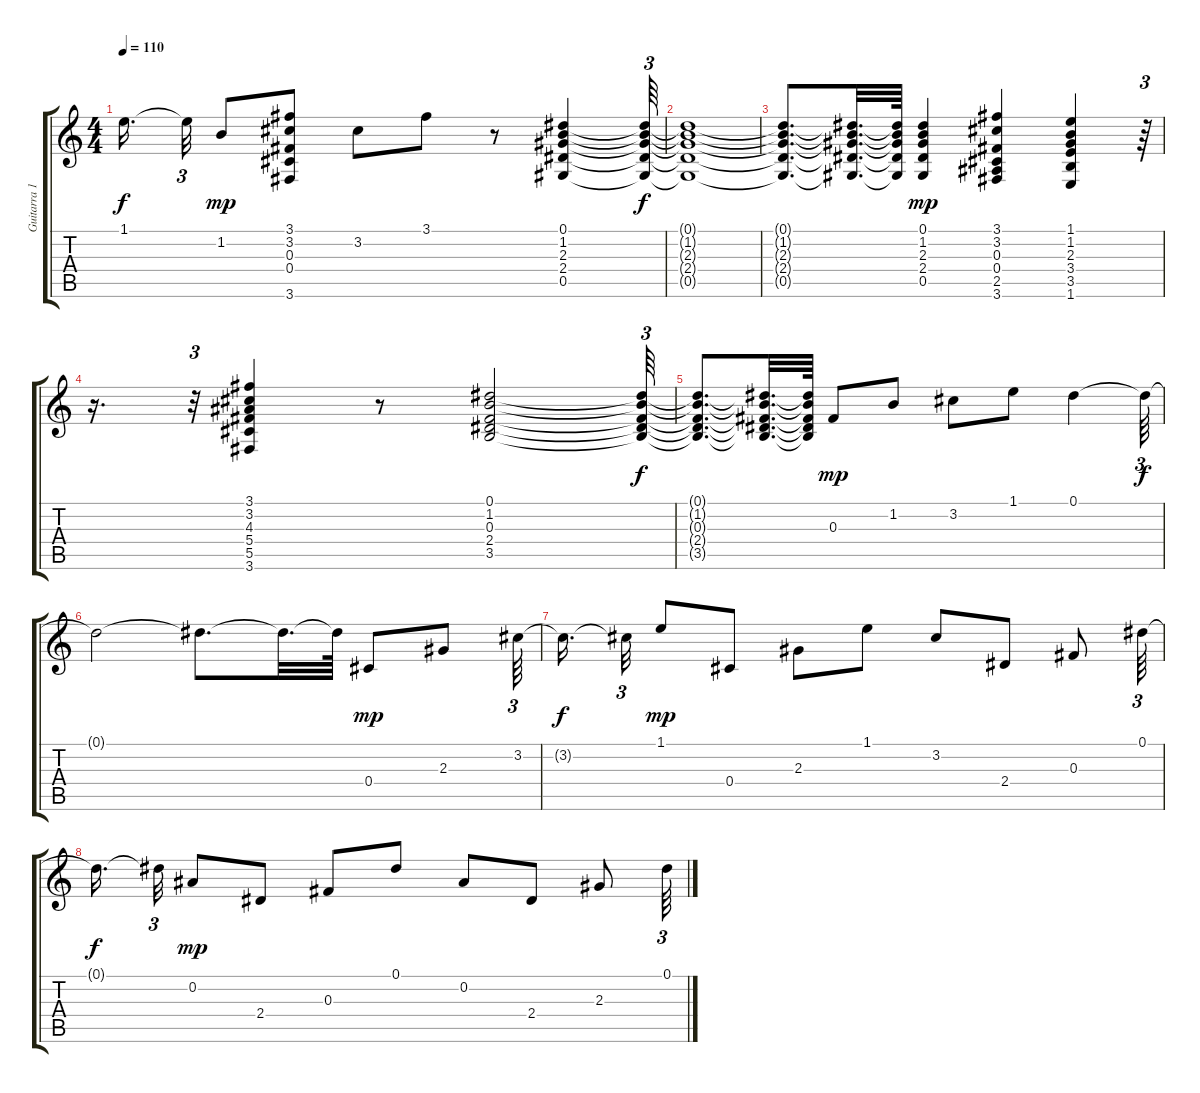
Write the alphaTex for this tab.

\track ("Guitarra 1" "Guitarra 1") {instrument acousticguitarsteel}
\staff {score tabs}
\tuning (Eb4 Bb3 Gb3 Db3 Ab2 Eb2) {hide}
\ts (4 4)
\tempo 110
\clef g2
\ks c
1.1{t}.16{d dy f beam splitsecondary} 1.1{t}.32{tu (3 2)} 1.2.8{dy mp} (3.1 3.2 0.3 0.4 3.6).8 3.2.8 3.1.8 r.8 (0.1 1.2 2.3 2.4 0.5).4 (0.1{t} 1.2{t} 2.3{t} 2.4{t} 0.5{t}).64{tu (3 2) dy f} |
(0.1{t} 1.2{t} 2.3{t} 2.4{t} 0.5{t}).1 |
(0.1{t} 1.2{t} 2.3{t} 2.4{t} 0.5{t}).8{d} (0.1{t} 1.2{t} 2.3{t} 2.4{t} 0.5{t}).32{d} (0.1{t} 1.2{t} 2.3{t} 2.4{t} 0.5{t}).64 (0.1 1.2 2.3 2.4 0.5).4{dy mp} (3.1 3.2 0.3 0.4 2.5 3.6).4 (1.1 1.2 2.3 3.4 3.5 1.6).4 r.64{tu (3 2)} |
r.16{d} r.32{tu (3 2)} (3.1 3.2 4.3 5.4 5.5 3.6).4 r.8 (0.1 1.2 0.3 2.4 3.5).2 (0.1{t} 1.2{t} 0.3{t} 2.4{t} 3.5{t}).64{tu (3 2) dy f} |
(0.1{t} 1.2{t} 0.3{t} 2.4{t} 3.5{t}).8{d} (0.1{t} 1.2{t} 0.3{t} 2.4{t} 3.5{t}).32{d} (0.1{t} 1.2{t} 0.3{t} 2.4{t} 3.5{t}).64 0.3.8{dy mp} 1.2.8 3.2.8 1.1.8 0.1.4 0.1{t}.64{tu (3 2) dy f} |
0.1{t}.2 0.1{t}.8{d} 0.1{t}.32{d} 0.1{t}.64 0.4.8{dy mp} 2.3.8 3.2.64{tu (3 2)} |
3.2{t}.16{d dy f beam splitsecondary} 3.2{t}.32{tu (3 2)} 1.1.8{dy mp} 0.4.8 2.3.8 1.1.8 3.2.8 2.4.8 0.3.8 0.1.64{tu (3 2)} |
0.1{t}.16{d dy f beam splitsecondary} 0.1{t}.32{tu (3 2)} 0.2.8{dy mp} 2.4.8 0.3.8 0.1.8 0.2.8 2.4.8 2.3.8 0.1.64{tu (3 2)}
